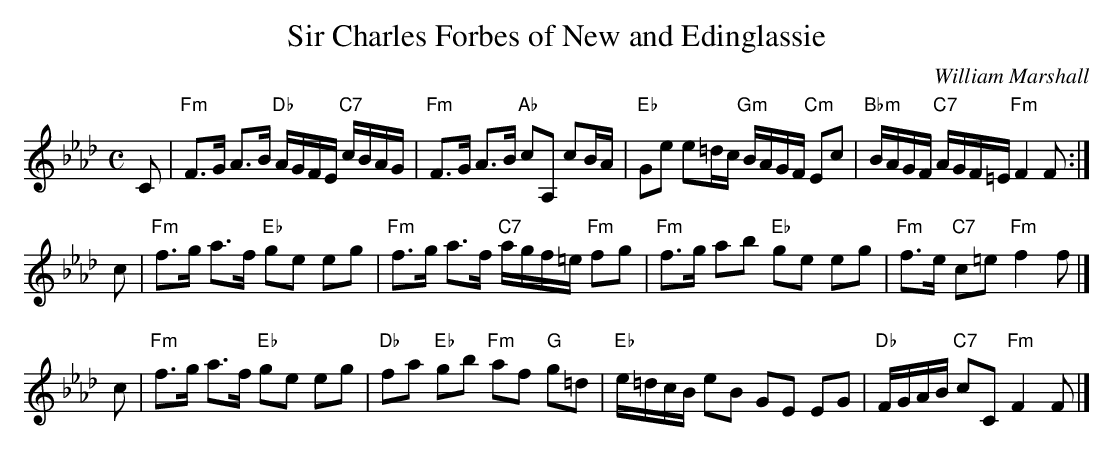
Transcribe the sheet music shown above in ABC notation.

X:1
T: Sir Charles Forbes of New and Edinglassie
C: William Marshall
M: C
L: 1/16
K: Fm
C2 \
| "Fm"F3G A3B "Db"AGFE "C7"cBAG | "Fm"F3G A3B "Ab"c2A,2 c2BA \
| "Eb"G2e2 e2=dc "Gm"BAGF "Cm"E2c2 | "Bbm"BAGF "C7"AGF=E "Fm"F4 F2 :|
c2 \
| "Fm"f3g a3f "Eb"g2e2 e2g2 | "Fm"f3g a3f "C7"agf=e "Fm"f2g2 \
| "Fm"f3g a2b2 "Eb"g2e2 e2g2 | "Fm"f3e "C7"c2=e2 "Fm"f4 f2 |]
c2 \
| "Fm"f3g a3f "Eb"g2e2 e2g2 | "Db"f2a2 "Eb"g2b2 "Fm"a2f2 "G"g2=d2 \
| "Eb"e=dcB e2B2 G2E2 E2G2 | "Db"FGAB "C7"c2C2 "Fm"F4 F2 |]
